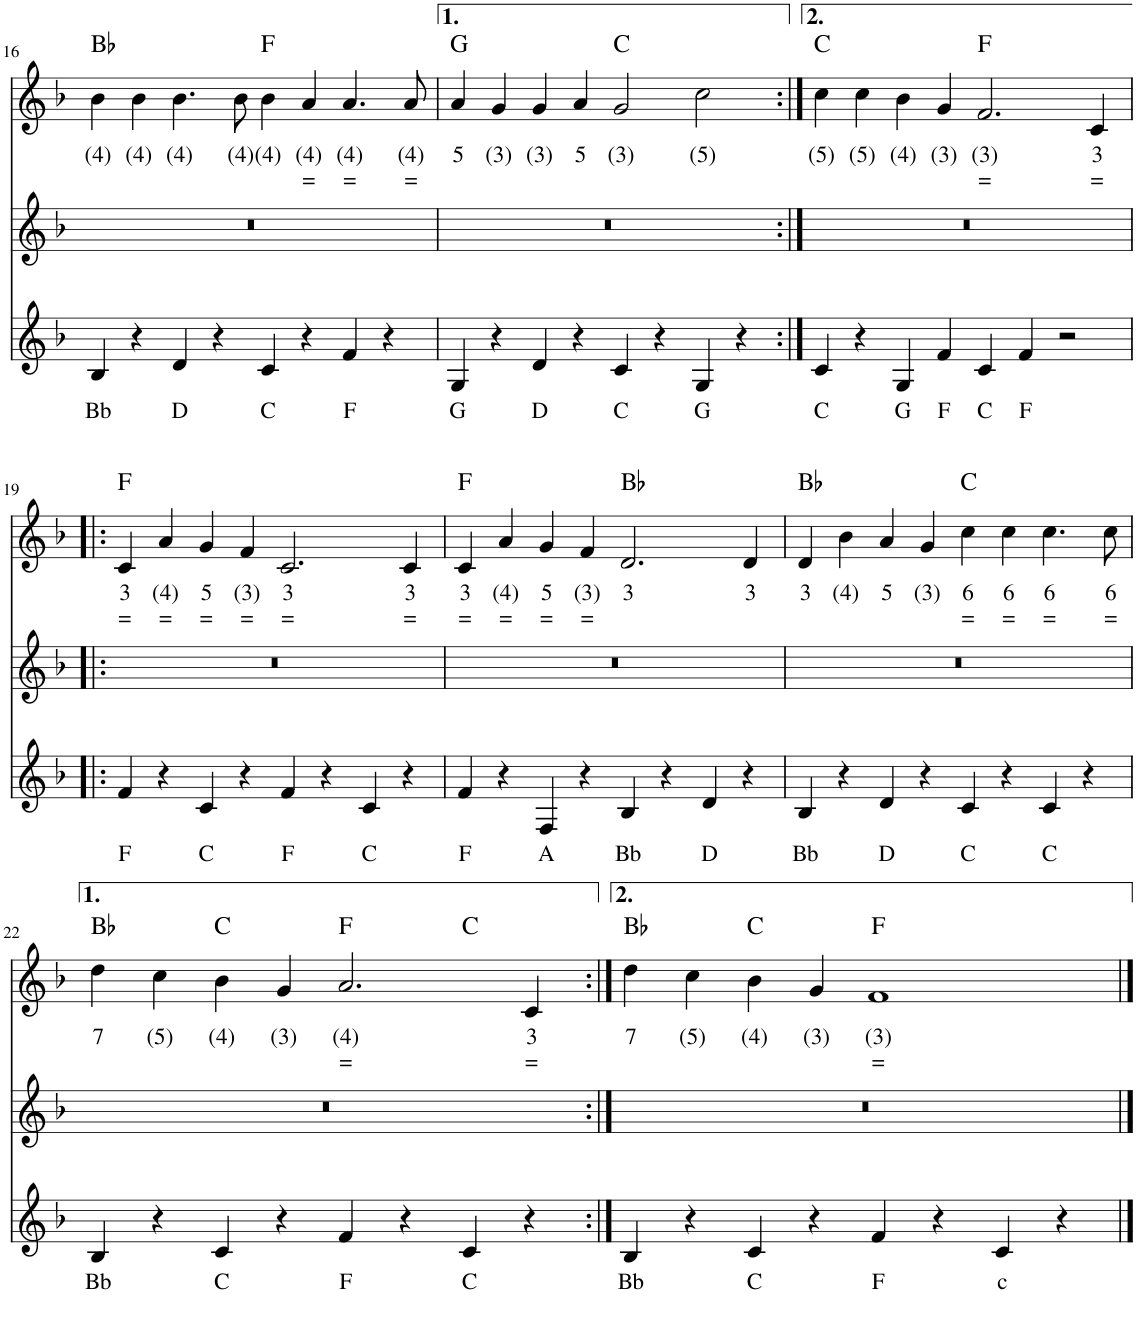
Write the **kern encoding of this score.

**kern	**text	**kern	**kern	**text	**text	**harte
*part3	*part3	*part2	*part1	*part1	*part1	*part1
*staff3	*staff3	*staff2	*staff1	*staff1	*staff1	*
*I"Stem	*	*I"Stem	*I"Violen, 1	*	*	*
!!LO:PB:g=z
*clefG2	*	*clefG2	*clefG2	*	*	*
*k[b-]	*	*k[b-]	*k[b-]	*	*	*
*M4/2	*	*M4/2	*M4/2	*	*	*
=16	=16	=16	=16	=16	=16	=16
!	!LO:LY:b	!	!	!LO:LY:b	!	!
4B-/	Bb	0r	4b-\	(4)	.	Bb:maj
!	!	!	!	!LO:LY:b	!	!
4r	.	.	4b-\	(4)	.	.
!	!LO:LY:b	!	!	!LO:LY:b	!	!
4d/	D	.	4.b-\	(4)	.	.
4r	.	.	.	.	.	.
!	!	!	!	!LO:LY:b	!	!
.	.	.	8b-\	(4)	.	.
!	!LO:LY:b	!	!	!LO:LY:b	!	!
4c/	C	.	4b-\	(4)	.	F:maj
!	!	!	!	!LO:LY:b	!LO:LY:b	!
4r	.	.	4a/	(4)	=	.
!	!LO:LY:b	!	!	!LO:LY:b	!LO:LY:b	!
4f/	F	.	4.a/	(4)	=	.
4r	.	.	.	.	.	.
!	!	!	!	!LO:LY:b	!LO:LY:b	!
.	.	.	8a/	(4)	=	.
=17	=17	=17	=17	=17	=17	=17
!	!LO:LY:b	!	!	!LO:LY:b	!	!
4G/	G	0r	4a/	5	.	G:maj
!	!	!	!	!LO:LY:b	!	!
4r	.	.	4g/	(3)	.	.
!	!LO:LY:b	!	!	!LO:LY:b	!	!
4d/	D	.	4g/	(3)	.	.
!	!	!	!	!LO:LY:b	!	!
4r	.	.	4a/	5	.	.
!	!LO:LY:b	!	!	!LO:LY:b	!	!
4c/	C	.	2g/	(3)	.	C:maj
4r	.	.	.	.	.	.
!	!LO:LY:b	!	!	!LO:LY:b	!	!
4G/	G	.	2cc\	(5)	.	.
4r	.	.	.	.	.	.
=18:|!	=18:|!	=18:|!	=18:|!	=18:|!	=18:|!	=18:|!
!	!LO:LY:b	!	!	!LO:LY:b	!	!
4c/	C	0r	4cc\	(5)	.	C:maj
!	!	!	!	!LO:LY:b	!	!
4r	.	.	4cc\	(5)	.	.
!	!LO:LY:b	!	!	!LO:LY:b	!	!
4G/	G	.	4b-\	(4)	.	.
!	!LO:LY:b	!	!	!LO:LY:b	!	!
4f/	F	.	4g/	(3)	.	.
!	!LO:LY:b	!	!	!LO:LY:b	!LO:LY:b	!
4c/	C	.	2.f/	(3)	=	F:maj
!	!LO:LY:b	!	!	!	!	!
4f/	F	.	.	.	.	.
2r	.	.	.	.	.	.
!	!	!	!	!LO:LY:b	!LO:LY:b	!
.	.	.	4c/	3	=	.
!!LO:LB:g=z
=19!|:	=19!|:	=19!|:	=19!|:	=19!|:	=19!|:	=19!|:
!	!LO:LY:b	!	!	!LO:LY:b	!LO:LY:b	!
4f/	F	0r	4c/	3	=	F:maj
!	!	!	!	!LO:LY:b	!LO:LY:b	!
4r	.	.	4a/	(4)	=	.
!	!LO:LY:b	!	!	!LO:LY:b	!LO:LY:b	!
4c/	C	.	4g/	5	=	.
!	!	!	!	!LO:LY:b	!LO:LY:b	!
4r	.	.	4f/	(3)	=	.
!	!LO:LY:b	!	!	!LO:LY:b	!LO:LY:b	!
4f/	F	.	2.c/	3	=	.
4r	.	.	.	.	.	.
!	!LO:LY:b	!	!	!	!	!
4c/	C	.	.	.	.	.
!	!	!	!	!LO:LY:b	!LO:LY:b	!
4r	.	.	4c/	3	=	.
=20	=20	=20	=20	=20	=20	=20
!	!LO:LY:b	!	!	!LO:LY:b	!LO:LY:b	!
4f/	F	0r	4c/	3	=	F:maj
!	!	!	!	!LO:LY:b	!LO:LY:b	!
4r	.	.	4a/	(4)	=	.
!	!LO:LY:b	!	!	!LO:LY:b	!LO:LY:b	!
4F/	A	.	4g/	5	=	.
!	!	!	!	!LO:LY:b	!LO:LY:b	!
4r	.	.	4f/	(3)	=	.
!	!LO:LY:b	!	!	!LO:LY:b	!	!
4B-/	Bb	.	2.d/	3	.	Bb:maj
4r	.	.	.	.	.	.
!	!LO:LY:b	!	!	!	!	!
4d/	D	.	.	.	.	.
!	!	!	!	!LO:LY:b	!	!
4r	.	.	4d/	3	.	.
=21	=21	=21	=21	=21	=21	=21
!	!LO:LY:b	!	!	!LO:LY:b	!	!
4B-/	Bb	0r	4d/	3	.	Bb:maj
!	!	!	!	!LO:LY:b	!	!
4r	.	.	4b-\	(4)	.	.
!	!LO:LY:b	!	!	!LO:LY:b	!	!
4d/	D	.	4a/	5	.	.
!	!	!	!	!LO:LY:b	!	!
4r	.	.	4g/	(3)	.	.
!	!LO:LY:b	!	!	!LO:LY:b	!LO:LY:b	!
4c/	C	.	4cc\	6	=	C:maj
!	!	!	!	!LO:LY:b	!LO:LY:b	!
4r	.	.	4cc\	6	=	.
!	!LO:LY:b	!	!	!LO:LY:b	!LO:LY:b	!
4c/	C	.	4.cc\	6	=	.
4r	.	.	.	.	.	.
!	!	!	!	!LO:LY:b	!LO:LY:b	!
.	.	.	8cc\	6	=	.
!!LO:LB:g=z
=22	=22	=22	=22	=22	=22	=22
!	!LO:LY:b	!	!	!LO:LY:b	!	!
*	*	*	*^	*	*	*
4B-/	Bb	0r	4dd\	1.ryy	7	.	Bb:maj
!	!	!	!	!	!LO:LY:b	!	!
4r	.	.	4cc\	.	(5)	.	.
!	!LO:LY:b	!	!	!	!LO:LY:b	!	!
4c/	C	.	4b-\	.	(4)	.	C:maj
!	!	!	!	!	!LO:LY:b	!	!
4r	.	.	4g/	.	(3)	.	.
!	!LO:LY:b	!	!	!	!LO:LY:b	!LO:LY:b	!
4f/	F	.	2.a/	.	(4)	=	F:maj
4r	.	.	.	.	.	.	.
!	!LO:LY:b	!	!	!	!	!	!
4c/	C	.	.	2ryy	.	.	C:maj
!	!	!	!	!	!LO:LY:b	!LO:LY:b	!
4r	.	.	4c/	.	3	=	.
=23:|!	=23:|!	=23:|!	=23:|!	=23:|!	=23:|!	=23:|!	=23:|!
!	!LO:LY:b	!	!	!	!LO:LY:b	!	!
*	*	*	*v	*v	*	*	*
4B-/	Bb	0r	4dd\	7	.	Bb:maj
!	!	!	!	!LO:LY:b	!	!
4r	.	.	4cc\	(5)	.	.
!	!LO:LY:b	!	!	!LO:LY:b	!	!
4c/	C	.	4b-\	(4)	.	C:maj
!	!	!	!	!LO:LY:b	!	!
4r	.	.	4g/	(3)	.	.
!	!LO:LY:b	!	!	!LO:LY:b	!LO:LY:b	!
4f/	F	.	1f	(3)	=	F:maj
4r	.	.	.	.	.	.
!	!LO:LY:b	!	!	!	!	!
4c/	c	.	.	.	.	.
4r	.	.	.	.	.	.
==	==	==	==	==	==	==
*-	*-	*-	*-	*-	*-	*-
